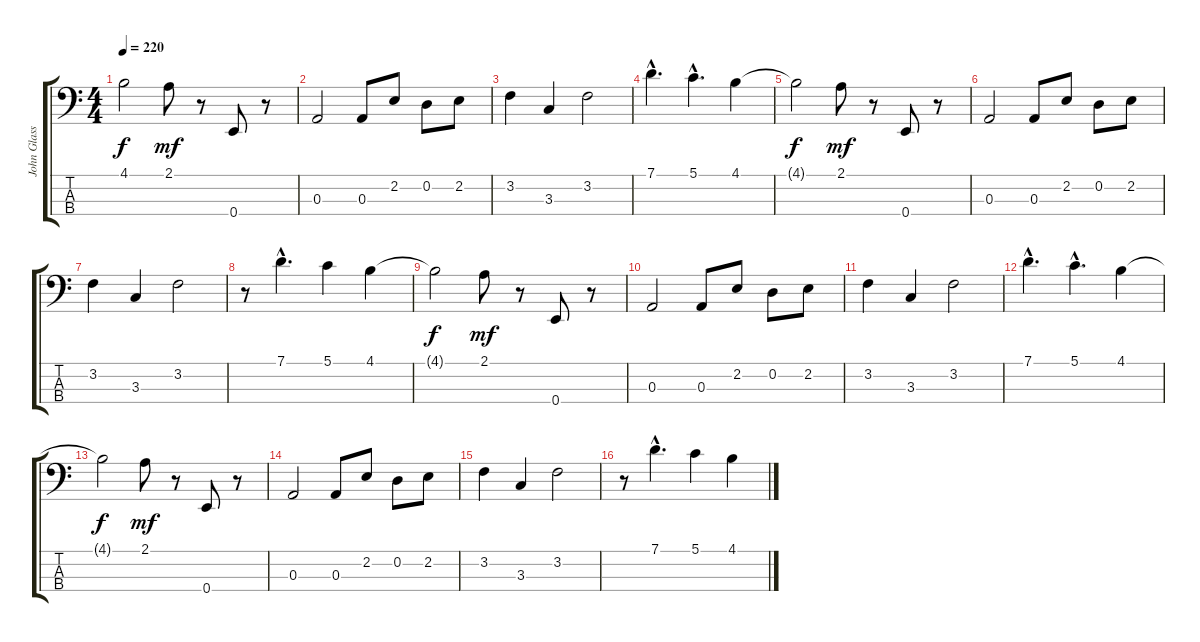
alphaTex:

\track ("John Glasscock (Bass)" "John Glass") {instrument fretlessbass}
\staff {score tabs}
\tuning (G2 D2 A1 E1) {hide}
\ts (4 4)
\tempo 220
\clef f4
\ks c
4.1{t}.2{dy f} 2.1.8{dy mf} r.8 0.4.8 r.8 |
0.3.2 0.3.8 2.2.8 0.2.8 2.2.8 |
3.2.4 3.3.4 3.2.2 |
7.1{hac}.4{d} 5.1{hac}.4{d} 4.1.4 |
4.1{t}.2{dy f} 2.1.8{dy mf} r.8 0.4.8 r.8 |
0.3.2 0.3.8 2.2.8 0.2.8 2.2.8 |
3.2.4 3.3.4 3.2.2 |
r.8 7.1{hac}.4{d} 5.1.4 4.1.4 |
4.1{t}.2{dy f} 2.1.8{dy mf} r.8 0.4.8 r.8 |
0.3.2 0.3.8 2.2.8 0.2.8 2.2.8 |
3.2.4 3.3.4 3.2.2 |
7.1{hac}.4{d} 5.1{hac}.4{d} 4.1.4 |
4.1{t}.2{dy f} 2.1.8{dy mf} r.8 0.4.8 r.8 |
0.3.2 0.3.8 2.2.8 0.2.8 2.2.8 |
3.2.4 3.3.4 3.2.2 |
r.8 7.1{hac}.4{d} 5.1.4 4.1.4
